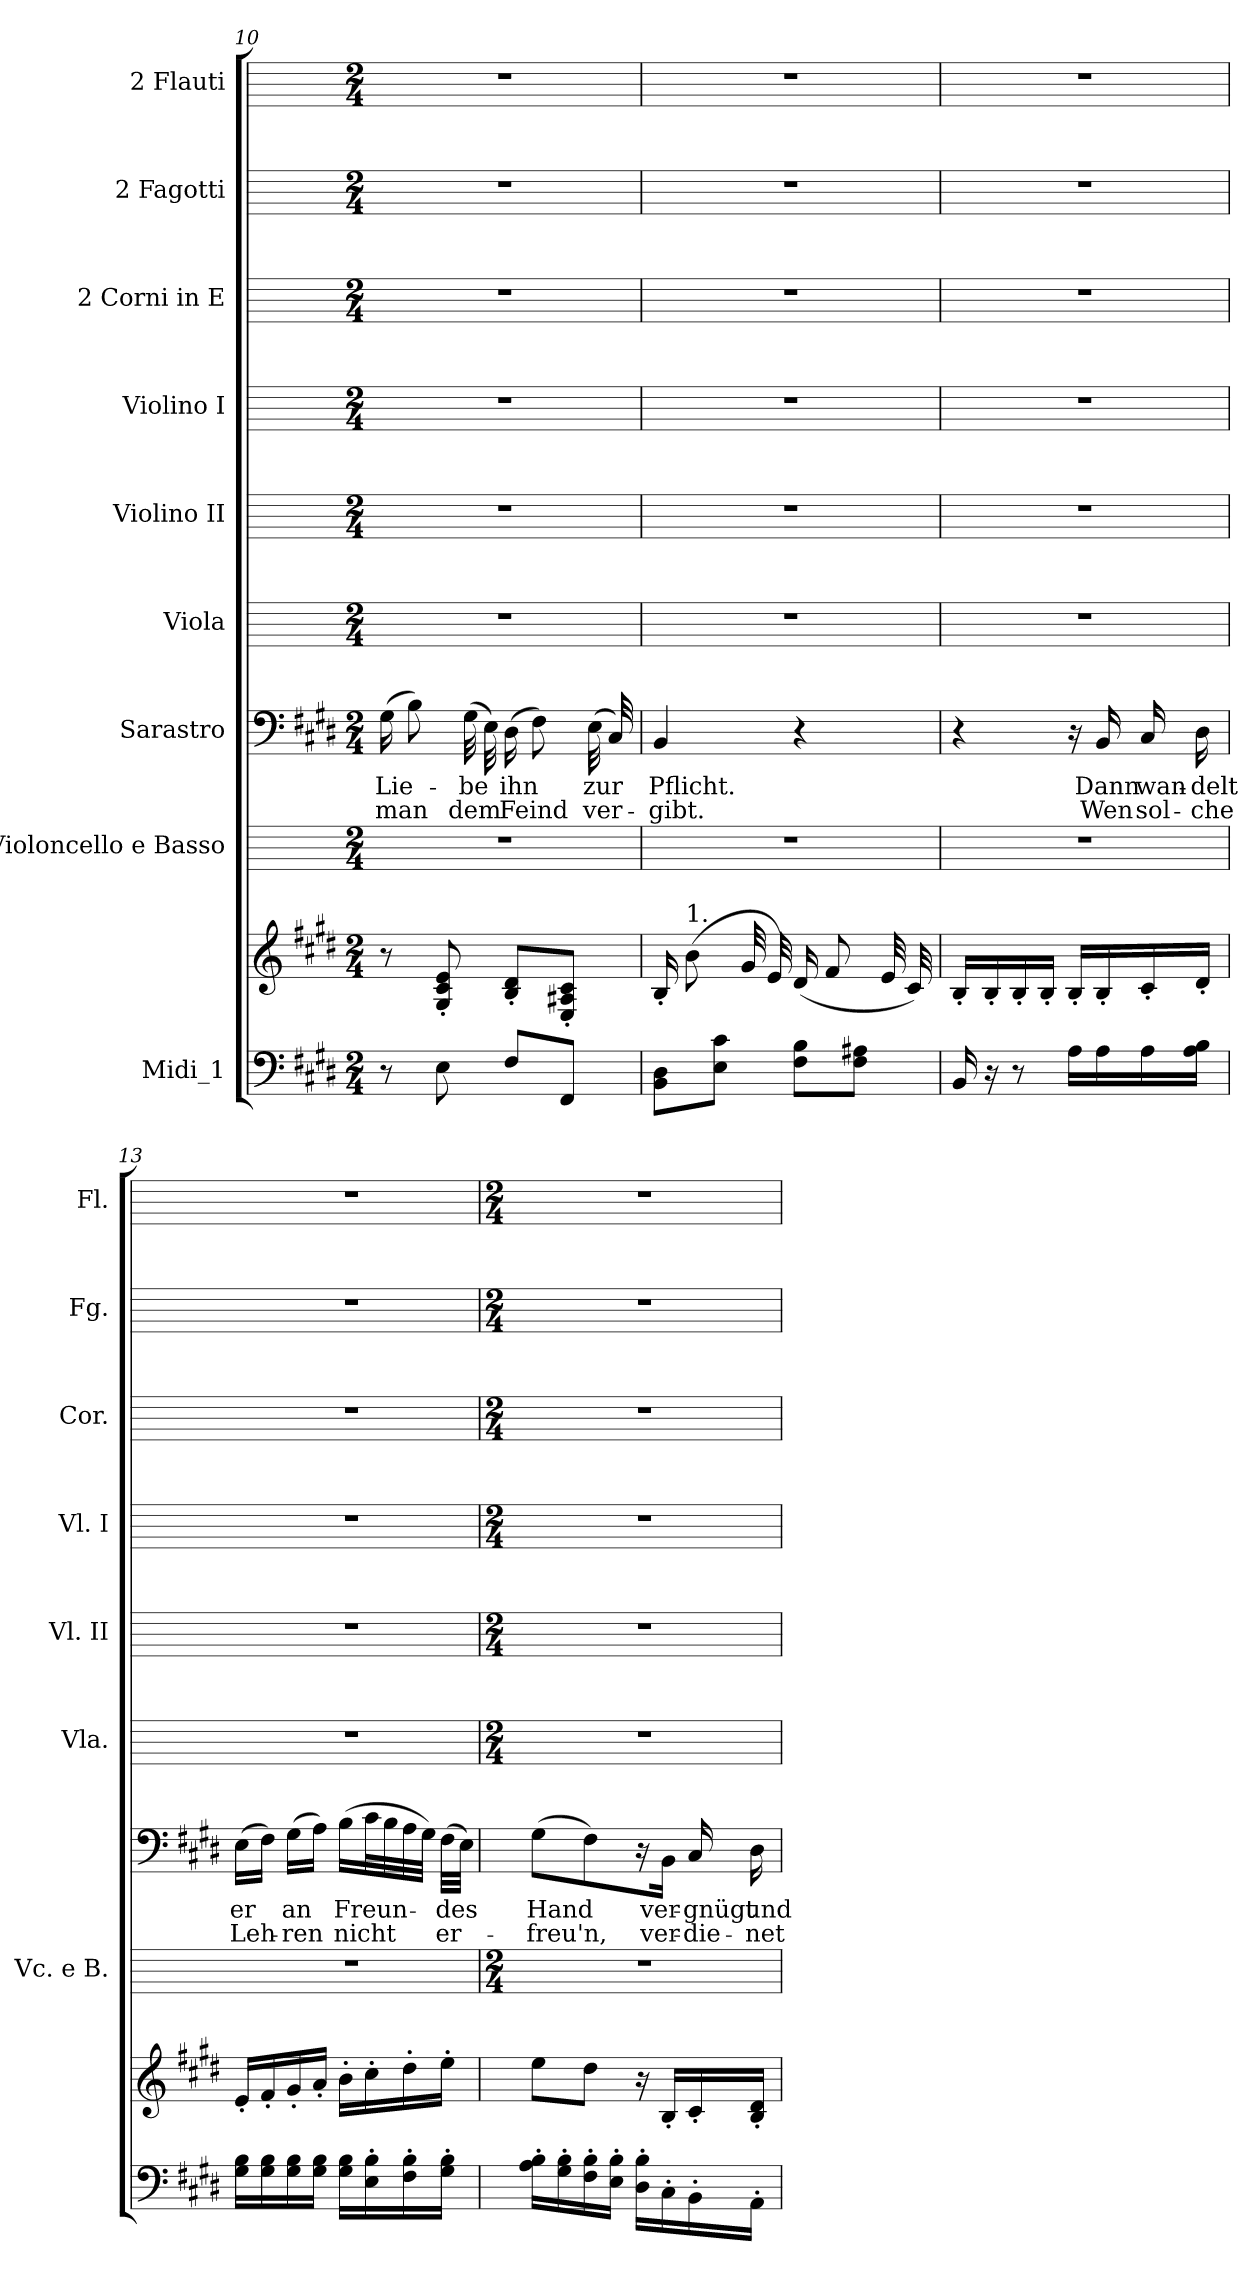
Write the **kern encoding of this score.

**kern	**kern	**kern	**kern	**text	**text	**kern	**kern	**kern	**kern	**kern	**kern
*part9	*part9	*part8	*part7	*part7	*part7	*part6	*part5	*part4	*part3	*part2	*part1
*staff10	*staff9	*staff8	*staff7	*staff7	*staff7	*staff6	*staff5	*staff4	*staff3	*staff2	*staff1
*I"Midi_1	*	*I"Violoncello e Basso	*I"Sarastro	*	*	*I"Viola	*I"Violino II	*I"Violino I	*I"2 Corni in E	*I"2 Fagotti	*I"2 Flauti
*	*	*I'Vc. e B.	*	*	*	*I'Vla.	*I'Vl. II	*I'Vl. I	*I'Cor.	*I'Fg.	*I'Fl.
*clefF4	*clefG2	*	*clefF4	*	*	*	*	*	*	*	*
*	*	*ITrd7c12	*	*	*	*	*	*	*ITrd4c7	*	*
*k[f#c#g#d#]	*k[f#c#g#d#]	*	*k[f#c#g#d#]	*	*	*	*	*	*	*	*
*E:	*E:	*	*E:	*	*	*	*	*	*	*	*
*M2/4	*M2/4	*M2/4	*M2/4	*	*	*M2/4	*M2/4	*M2/4	*M2/4	*M2/4	*M2/4
=10	=10	=10	=10	=10	=10	=10	=10	=10	=10	=10	=10
!	!	!	!	!LO:LY:b	!LO:LY:b	!	!	!	!	!	!
8r	8r	2r	(>16G#LL	Lie-	-man	2r	2r	2r	2r	2r	2r
.	.	.	8BJ)	.	.	.	.	.	.	.	.
8E	8G#' 8c#' 8e'	.	.	.	.	.	.	.	.	.	.
!	!	!	!	!LO:LY:b	!LO:LY:b	!	!	!	!	!	!
.	.	.	(>32G#LLL	be	dem	.	.	.	.	.	.
.	.	.	32EJJJ)	.	.	.	.	.	.	.	.
!	!	!	!	!LO:LY:b	!LO:LY:b	!	!	!	!	!	!
8F#L	8B' 8d#'L	.	(>16D#LL	ihn	Feind	.	.	.	.	.	.
.	.	.	8F#J)	.	.	.	.	.	.	.	.
8FF#J	8E' 8A#X' 8c#'J	.	.	.	.	.	.	.	.	.	.
!	!	!	!	!LO:LY:b	!LO:LY:b	!	!	!	!	!	!
.	.	.	(>32ELLL	zur	ver-	.	.	.	.	.	.
.	.	.	32C#)	.	.	.	.	.	.	.	.
=11	=11	=11	=11	=11	=11	=11	=11	=11	=11	=11	=11
!	!	!	!	!LO:LY:b	!LO:LY:b	!	!	!	!	!	!
8BB 8D#L	16B'LL	2r	4BB	-Pflicht.	gibt.	2r	2r	2r	2r	2r	2r
!	!LO:TX:a:t=1.	!	!	!	!	!	!	!	!	!	!
.	(<8b	.	.	.	.	.	.	.	.	.	.
8E 8c#J	.	.	.	.	.	.	.	.	.	.	.
.	32g#LL	.	.	.	.	.	.	.	.	.	.
.	32eJJJ)	.	.	.	.	.	.	.	.	.	.
8F# 8BL	(<16d#LL	.	4r	.	.	.	.	.	.	.	.
.	8f#	.	.	.	.	.	.	.	.	.	.
8F# 8A#XJ	.	.	.	.	.	.	.	.	.	.	.
.	32eLL	.	.	.	.	.	.	.	.	.	.
.	32c#JJJ)	.	.	.	.	.	.	.	.	.	.
=12	=12	=12	=12	=12	=12	=12	=12	=12	=12	=12	=12
16BB	16B'LL	2r	4r	.	.	2r	2r	2r	2r	2r	2r
16r	16B'	.	.	.	.	.	.	.	.	.	.
8r	16B'	.	.	.	.	.	.	.	.	.	.
.	16B'JJ	.	.	.	.	.	.	.	.	.	.
16ALL	16B'LL	.	16r	.	.	.	.	.	.	.	.
!	!	!	!	!LO:LY:b	!LO:LY:b	!	!	!	!	!	!
16A	16B'	.	16BBJJ	Dann	Wen	.	.	.	.	.	.
!	!	!	!	!LO:LY:b	!LO:LY:b	!	!	!	!	!	!
16A	16c#'	.	16C#	wan-	-sol-	.	.	.	.	.	.
!	!	!	!	!LO:LY:b	!LO:LY:b	!	!	!	!	!	!
16A 16BJJ	16d#'JJ	.	16D#	-delt	che	.	.	.	.	.	.
=13	=13	=13	=13	=13	=13	=13	=13	=13	=13	=13	=13
!	!	!	!	!LO:LY:b	!LO:LY:b	!	!	!	!	!	!
16G# 16BLL	16e'LL	2r	(>16ELL	er	Leh-	2r	2r	2r	2r	2r	2r
16G# 16B	16f#'	.	16F#JJ)	.	.	.	.	.	.	.	.
!	!	!	!	!LO:LY:b	!LO:LY:b	!	!	!	!	!	!
16G# 16B	16g#'	.	(>16G#LL	-an	ren	.	.	.	.	.	.
16G# 16BJJ	16a'JJ	.	16AJJ)	.	.	.	.	.	.	.	.
!	!	!	!	!LO:LY:b	!LO:LY:b	!	!	!	!	!	!
16G# 16BLL	16b'LL	.	(>16BLL	Freun-	-nicht	.	.	.	.	.	.
16E' 16B'	16cc#'	.	32c#L	.	.	.	.	.	.	.	.
.	.	.	32B	.	.	.	.	.	.	.	.
16F#' 16B'	16dd#'	.	32A	.	.	.	.	.	.	.	.
.	.	.	32G#JJJ)	.	.	.	.	.	.	.	.
!	!	!	!	!LO:LY:b	!LO:LY:b	!	!	!	!	!	!
16G#' 16B'JJ	16ee'JJ	.	(>32F#LLL	des	er-	.	.	.	.	.	.
.	.	.	32EJJJ)	.	.	.	.	.	.	.	.
!!LO:LB:g=z
=14	=14	=14	=14	=14	=14	=14	=14	=14	=14	=14	=14
*	*	*M2/4	*	*	*	*M2/4	*M2/4	*M2/4	*M2/4	*M2/4	*M2/4
!	!	!	!	!LO:LY:b	!LO:LY:b	!	!	!	!	!	!
16A' 16B'LL	8eeL	2r	(>8G#L	-Hand	freu'n,	2r	2r	2r	2r	2r	2r
16G#' 16B'	.	.	.	.	.	.	.	.	.	.	.
16F#' 16B'	8dd#J	.	8F#)	.	.	.	.	.	.	.	.
16E' 16B'JJ	.	.	.	.	.	.	.	.	.	.	.
16D#' 16B'LL	16r	.	16r	.	.	.	.	.	.	.	.
!	!	!	!	!LO:LY:b	!LO:LY:b	!	!	!	!	!	!
16C#'	16B'LL	.	16BBJ	ver-	-ver-	.	.	.	.	.	.
!	!	!	!	!LO:LY:b	!LO:LY:b	!	!	!	!	!	!
16BB'	16c#'	.	16C#	-gnügt	die-	.	.	.	.	.	.
!	!	!	!	!LO:LY:b	!LO:LY:b	!	!	!	!	!	!
16AA'JJ	16B' 16d#'JJ	.	16D#	-und	net	.	.	.	.	.	.
=	=	=	=	=	=	=	=	=	=	=	=
*-	*-	*-	*-	*-	*-	*-	*-	*-	*-	*-	*-
